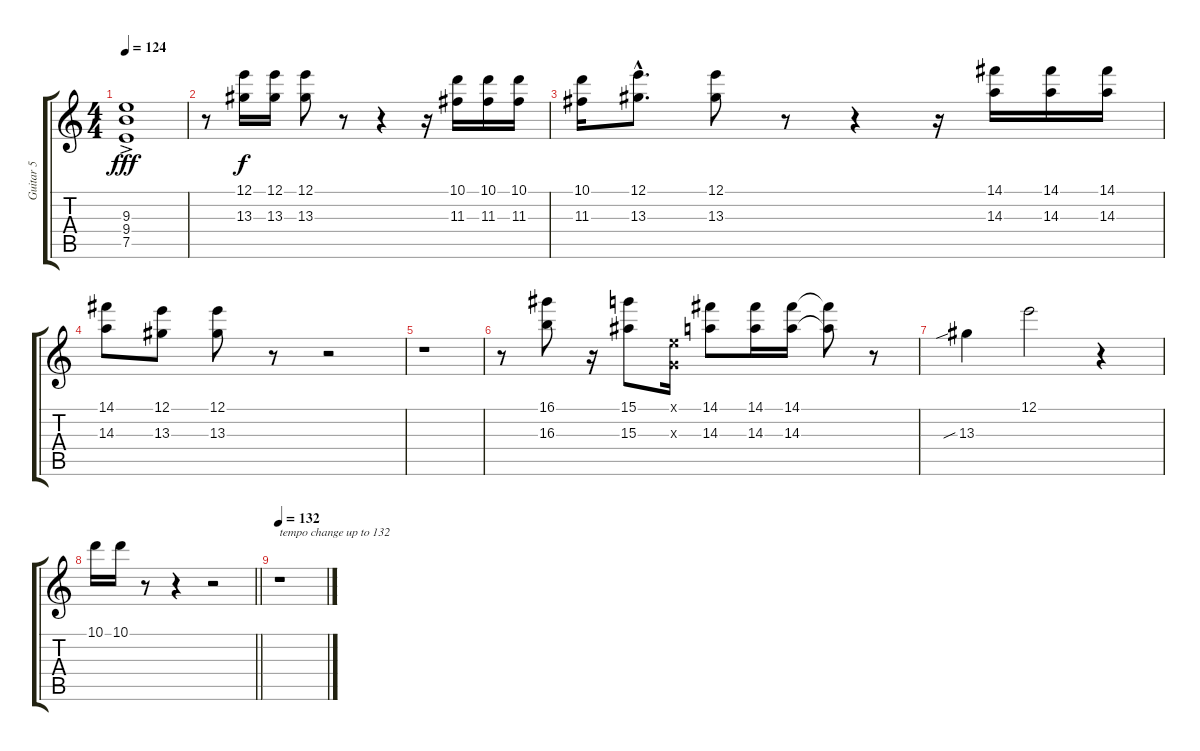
\track ("Guitar 5" "Guitar 5") {instrument distortionguitar}
\staff {score tabs}
\tuning (E4 B3 G3 D3 A2 E2) {hide}
\ts (4 4)
\tempo 124
\clef g2
\ks c
(9.3{ac} 9.4{ac} 7.5{ac}).1{dy fff} |
r.8 (12.1 13.3).16{dy f} (12.1 13.3).16 (12.1 13.3).8 r.8 r.4 r.16 (10.1 11.3).16 (10.1 11.3).16 (10.1 11.3).16 |
(10.1 11.3).16 (12.1{hac} 13.3{hac}).8{d} (12.1 13.3).8 r.8 r.4 r.16 (14.1 14.3).16 (14.1 14.3).16 (14.1 14.3).16 |
(14.1 14.3).8 (12.1 13.3).8 (12.1 13.3).8 r.8 r.2 |
r.1 |
r.8 (16.1 16.3).8 r.16 (15.1 15.3).8 (0.1{x} 0.3{x}).16 (14.1 14.3).8 (14.1 14.3).16 (14.1 14.3).16 (14.1{t} 14.3{t}).8 r.8 |
13.3{sib}.4 12.1.2 r.4 |
\barLineRight lightlight
10.1.16 10.1.16 r.8 r.4 r.2 |
\tempo 132
r.1{txt "tempo change up to 132"}
